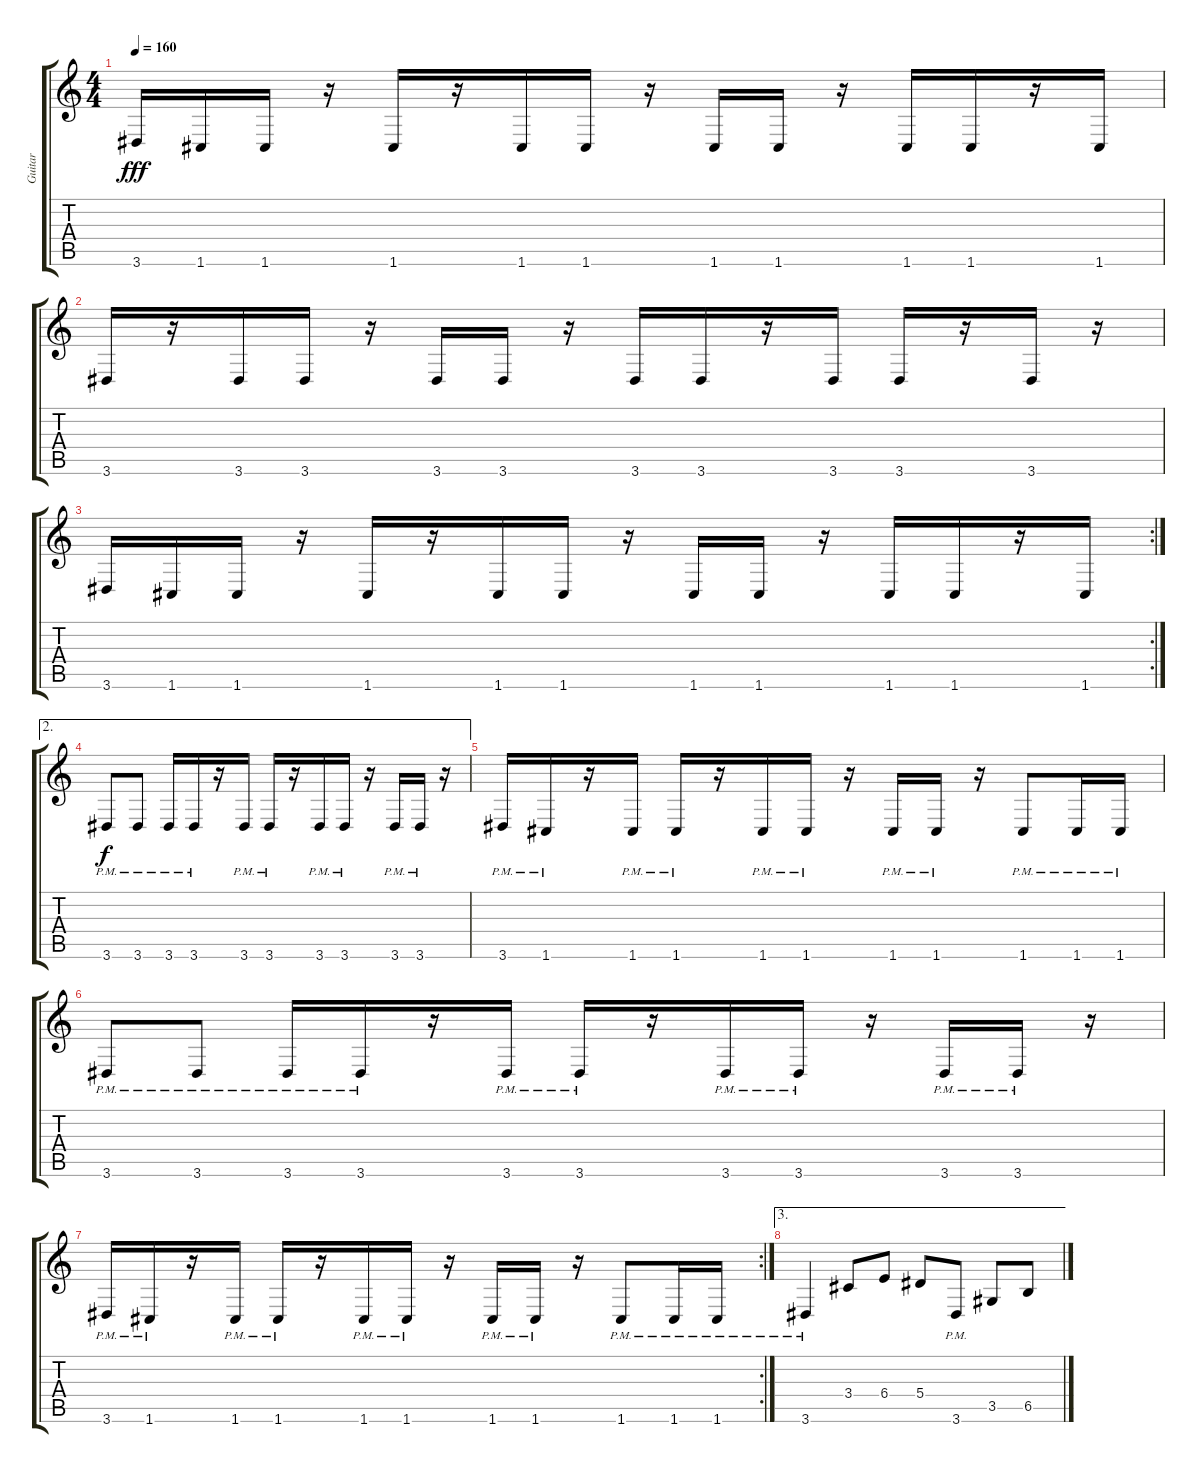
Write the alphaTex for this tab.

\track ("Guitar" "Guitar") {instrument distortionguitar}
\staff {score tabs}
\tuning (C4 G3 Eb3 Bb2 F2 C2) {hide}
\ts (4 4)
\tempo 160
\clef g2
\ks c
3.6.16{dy fff} 1.6.16 1.6.16 r.16 1.6.16 r.16 1.6.16 1.6.16 r.16 1.6.16 1.6.16 r.16 1.6.16 1.6.16 r.16 1.6.16 |
3.6.16 r.16 3.6.16 3.6.16 r.16 3.6.16 3.6.16 r.16 3.6.16 3.6.16 r.16 3.6.16 3.6.16 r.16 3.6.16 r.16 |
\rc 2
3.6.16 1.6.16 1.6.16 r.16 1.6.16 r.16 1.6.16 1.6.16 r.16 1.6.16 1.6.16 r.16 1.6.16 1.6.16 r.16 1.6.16 |
\ae 2
3.6{pm}.8{dy f} 3.6{pm}.8 3.6{pm}.16 3.6{pm}.16 r.16 3.6{pm}.16 3.6{pm}.16 r.16 3.6{pm}.16 3.6{pm}.16 r.16 3.6{pm}.16 3.6{pm}.16 r.16 |
3.6{pm}.16 1.6{pm}.16 r.16 1.6{pm}.16 1.6{pm}.16 r.16 1.6{pm}.16 1.6{pm}.16 r.16 1.6{pm}.16 1.6{pm}.16 r.16 1.6{pm}.8 1.6{pm}.16 1.6{pm}.16 |
3.6{pm}.8 3.6{pm}.8 3.6{pm}.16 3.6{pm}.16 r.16 3.6{pm}.16 3.6{pm}.16 r.16 3.6{pm}.16 3.6{pm}.16 r.16 3.6{pm}.16 3.6{pm}.16 r.16 |
\rc 2
3.6{pm}.16 1.6{pm}.16 r.16 1.6{pm}.16 1.6{pm}.16 r.16 1.6{pm}.16 1.6{pm}.16 r.16 1.6{pm}.16 1.6{pm}.16 r.16 1.6{pm}.8 1.6{pm}.16 1.6{pm}.16 |
\ae 3
3.6{pm}.4 3.4.8 6.4.8 5.4.8 3.6{pm}.8 3.5.8 6.5.8
